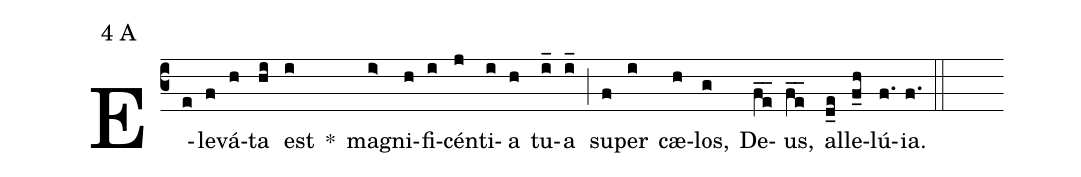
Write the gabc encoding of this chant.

mode:4 A;
%%
(c3) E(e)le(f)vá(h)ta(hi) est(i) *() ma(i>)gni(h)fi(i)cén(j)ti(i)a(h) tu(i_)a(i_) (;) su(f)per(i) cæ(h)los,(g) De(fe__)us,(fe__) al(d_e)le(f_h)lú(f.){ia}.(f.) (::)
